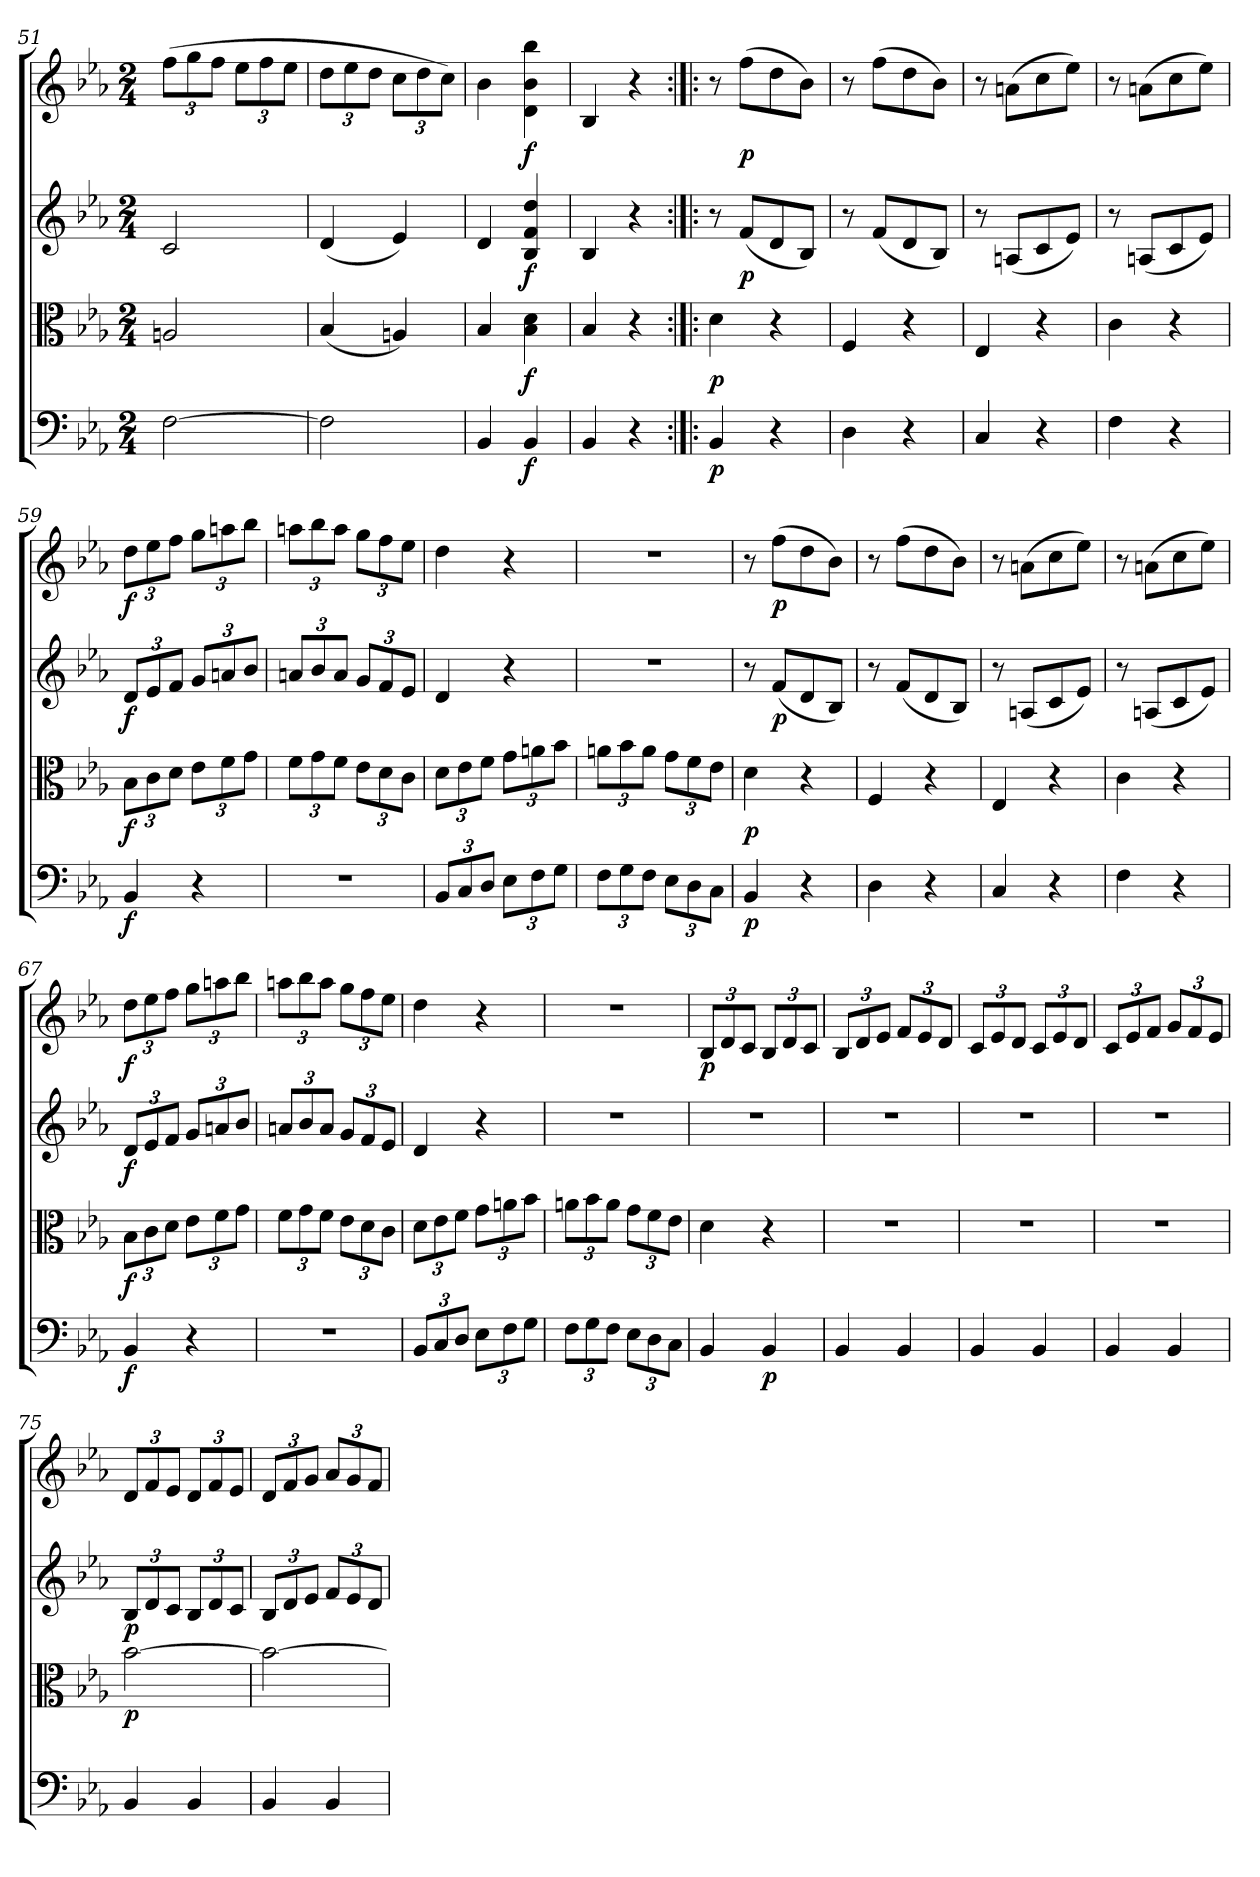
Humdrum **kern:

**kern	**dynam	**kern	**dynam	**kern	**dynam	**kern	**dynam
*part4	*part4	*part3	*part3	*part2	*part2	*part1	*part1
*staff4	*staff4	*staff3	*staff3	*staff2	*staff2	*staff1	*staff1
*clefF4	*	*clefC3	*	*clefG2	*	*clefG2	*
*k[b-e-a-]	*	*k[b-e-a-]	*	*k[b-e-a-]	*	*k[b-e-a-]	*
*E-:	*	*E-:	*	*E-:	*	*E-:	*
*M2/4	*	*M2/4	*	*M2/4	*	*M2/4	*
=51	=51	=51	=51	=51	=51	=51	=51
[2F\	.	2An/	.	2c/	.	(12ff\L	.
.	.	.	.	.	.	12gg\	.
.	.	.	.	.	.	12ff\J	.
.	.	.	.	.	.	12ee-\L	.
.	.	.	.	.	.	12ff\	.
.	.	.	.	.	.	12ee-\J	.
=52	=52	=52	=52	=52	=52	=52	=52
2F\]	.	(4B-/	.	(4d/	.	12dd\L	.
.	.	.	.	.	.	12ee-\	.
.	.	.	.	.	.	12dd\J	.
.	.	4An/)	.	4e-/)	.	12cc\L	.
.	.	.	.	.	.	12dd\	.
.	.	.	.	.	.	12cc\J)	.
=53	=53	=53	=53	=53	=53	=53	=53
4BB-/	.	4B-/	.	4d/	.	4b-\	.
4BB-/	f	4B-\ 4d\	f	4B-/ 4f/ 4dd/	f	4d\ 4b-\ 4bb-\	f
=54	=54	=54	=54	=54	=54	=54	=54
4BB-/	.	4B-/	.	4B-/	.	4B-/	.
4r	.	4r	.	4r	.	4r	.
=55:|!|:	=55:|!|:	=55:|!|:	=55:|!|:	=55:|!|:	=55:|!|:	=55:|!|:	=55:|!|:
4BB-/	p	4d\	p	8r	.	8r	.
.	.	.	.	(8f/L	p	(8ff\L	p
4r	.	4r	.	8d/	.	8dd\	.
.	.	.	.	8B-/J)	.	8b-\J)	.
=56	=56	=56	=56	=56	=56	=56	=56
4D\	.	4F/	.	8r	.	8r	.
.	.	.	.	(8f/L	.	(8ff\L	.
4r	.	4r	.	8d/	.	8dd\	.
.	.	.	.	8B-/J)	.	8b-\J)	.
=57	=57	=57	=57	=57	=57	=57	=57
4C/	.	4E-/	.	8r	.	8r	.
.	.	.	.	(8An/L	.	(8an\L	.
4r	.	4r	.	8c/	.	8cc\	.
.	.	.	.	8e-/J)	.	8ee-\J)	.
=58	=58	=58	=58	=58	=58	=58	=58
4F\	.	4c\	.	8r	.	8r	.
.	.	.	.	(8An/L	.	(8an\L	.
4r	.	4r	.	8c/	.	8cc\	.
.	.	.	.	8e-/J)	.	8ee-\J)	.
=59	=59	=59	=59	=59	=59	=59	=59
4BB-/	f	12B-\L	f	12d/L	f	12dd\L	f
.	.	12c\	.	12e-/	.	12ee-\	.
.	.	12d\J	.	12f/J	.	12ff\J	.
4r	.	12e-\L	.	12g/L	.	12gg\L	.
.	.	12f\	.	12an/	.	12aan\	.
.	.	12g\J	.	12b-/J	.	12bb-\J	.
=60	=60	=60	=60	=60	=60	=60	=60
2r	.	12f\L	.	12an/L	.	12aan\L	.
.	.	12g\	.	12b-/	.	12bb-\	.
.	.	12f\J	.	12a/J	.	12aa\J	.
.	.	12e-\L	.	12g/L	.	12gg\L	.
.	.	12d\	.	12f/	.	12ff\	.
.	.	12c\J	.	12e-/J	.	12ee-\J	.
=61	=61	=61	=61	=61	=61	=61	=61
12BB-/L	.	12d\L	.	4d/	.	4dd\	.
12C/	.	12e-\	.	.	.	.	.
12D/J	.	12f\J	.	.	.	.	.
12E-\L	.	12g\L	.	4r	.	4r	.
12F\	.	12an\	.	.	.	.	.
12G\J	.	12b-\J	.	.	.	.	.
=62	=62	=62	=62	=62	=62	=62	=62
12F\L	.	12an\L	.	2r	.	2r	.
12G\	.	12b-\	.	.	.	.	.
12F\J	.	12a\J	.	.	.	.	.
12E-\L	.	12g\L	.	.	.	.	.
12D\	.	12f\	.	.	.	.	.
12C\J	.	12e-\J	.	.	.	.	.
=63	=63	=63	=63	=63	=63	=63	=63
4BB-/	p	4d\	p	8r	.	8r	.
.	.	.	.	(8f/L	p	(8ff\L	p
4r	.	4r	.	8d/	.	8dd\	.
.	.	.	.	8B-/J)	.	8b-\J)	.
=64	=64	=64	=64	=64	=64	=64	=64
4D\	.	4F/	.	8r	.	8r	.
.	.	.	.	(8f/L	.	(8ff\L	.
4r	.	4r	.	8d/	.	8dd\	.
.	.	.	.	8B-/J)	.	8b-\J)	.
=65	=65	=65	=65	=65	=65	=65	=65
4C/	.	4E-/	.	8r	.	8r	.
.	.	.	.	(8An/L	.	(8an\L	.
4r	.	4r	.	8c/	.	8cc\	.
.	.	.	.	8e-/J)	.	8ee-\J)	.
=66	=66	=66	=66	=66	=66	=66	=66
4F\	.	4c\	.	8r	.	8r	.
.	.	.	.	(8An/L	.	(8an\L	.
4r	.	4r	.	8c/	.	8cc\	.
.	.	.	.	8e-/J)	.	8ee-\J)	.
=67	=67	=67	=67	=67	=67	=67	=67
4BB-/	f	12B-\L	f	12d/L	f	12dd\L	f
.	.	12c\	.	12e-/	.	12ee-\	.
.	.	12d\J	.	12f/J	.	12ff\J	.
4r	.	12e-\L	.	12g/L	.	12gg\L	.
.	.	12f\	.	12an/	.	12aan\	.
.	.	12g\J	.	12b-/J	.	12bb-\J	.
=68	=68	=68	=68	=68	=68	=68	=68
2r	.	12f\L	.	12an/L	.	12aan\L	.
.	.	12g\	.	12b-/	.	12bb-\	.
.	.	12f\J	.	12a/J	.	12aa\J	.
.	.	12e-\L	.	12g/L	.	12gg\L	.
.	.	12d\	.	12f/	.	12ff\	.
.	.	12c\J	.	12e-/J	.	12ee-\J	.
=69	=69	=69	=69	=69	=69	=69	=69
12BB-/L	.	12d\L	.	4d/	.	4dd\	.
12C/	.	12e-\	.	.	.	.	.
12D/J	.	12f\J	.	.	.	.	.
12E-\L	.	12g\L	.	4r	.	4r	.
12F\	.	12an\	.	.	.	.	.
12G\J	.	12b-\J	.	.	.	.	.
=70	=70	=70	=70	=70	=70	=70	=70
12F\L	.	12an\L	.	2r	.	2r	.
12G\	.	12b-\	.	.	.	.	.
12F\J	.	12a\J	.	.	.	.	.
12E-\L	.	12g\L	.	.	.	.	.
12D\	.	12f\	.	.	.	.	.
12C\J	.	12e-\J	.	.	.	.	.
=71	=71	=71	=71	=71	=71	=71	=71
4BB-/	.	4d\	.	2r	.	12B-/L	p
.	.	.	.	.	.	12d/	.
.	.	.	.	.	.	12c/J	.
4BB-/	p	4r	.	.	.	12B-/L	.
.	.	.	.	.	.	12d/	.
.	.	.	.	.	.	12c/J	.
=72	=72	=72	=72	=72	=72	=72	=72
4BB-/	.	2r	.	2r	.	12B-/L	.
.	.	.	.	.	.	12d/	.
.	.	.	.	.	.	12e-/J	.
4BB-/	.	.	.	.	.	12f/L	.
.	.	.	.	.	.	12e-/	.
.	.	.	.	.	.	12d/J	.
=73	=73	=73	=73	=73	=73	=73	=73
4BB-/	.	2r	.	2r	.	12c/L	.
.	.	.	.	.	.	12e-/	.
.	.	.	.	.	.	12d/J	.
4BB-/	.	.	.	.	.	12c/L	.
.	.	.	.	.	.	12e-/	.
.	.	.	.	.	.	12d/J	.
=74	=74	=74	=74	=74	=74	=74	=74
4BB-/	.	2r	.	2r	.	12c/L	.
.	.	.	.	.	.	12e-/	.
.	.	.	.	.	.	12f/J	.
4BB-/	.	.	.	.	.	12g/L	.
.	.	.	.	.	.	12f/	.
.	.	.	.	.	.	12e-/J	.
=75	=75	=75	=75	=75	=75	=75	=75
4BB-/	.	[2b-\	p	12B-/L	p	12d/L	.
.	.	.	.	12d/	.	12f/	.
.	.	.	.	12c/J	.	12e-/J	.
4BB-/	.	.	.	12B-/L	.	12d/L	.
.	.	.	.	12d/	.	12f/	.
.	.	.	.	12c/J	.	12e-/J	.
=76	=76	=76	=76	=76	=76	=76	=76
4BB-/	.	2b-\_	.	12B-/L	.	12d/L	.
.	.	.	.	12d/	.	12f/	.
.	.	.	.	12e-/J	.	12g/J	.
4BB-/	.	.	.	12f/L	.	12a-/L	.
.	.	.	.	12e-/	.	12g/	.
.	.	.	.	12d/J	.	12f/J	.
=	=	=	=	=	=	=	=
*-	*-	*-	*-	*-	*-	*-	*-
